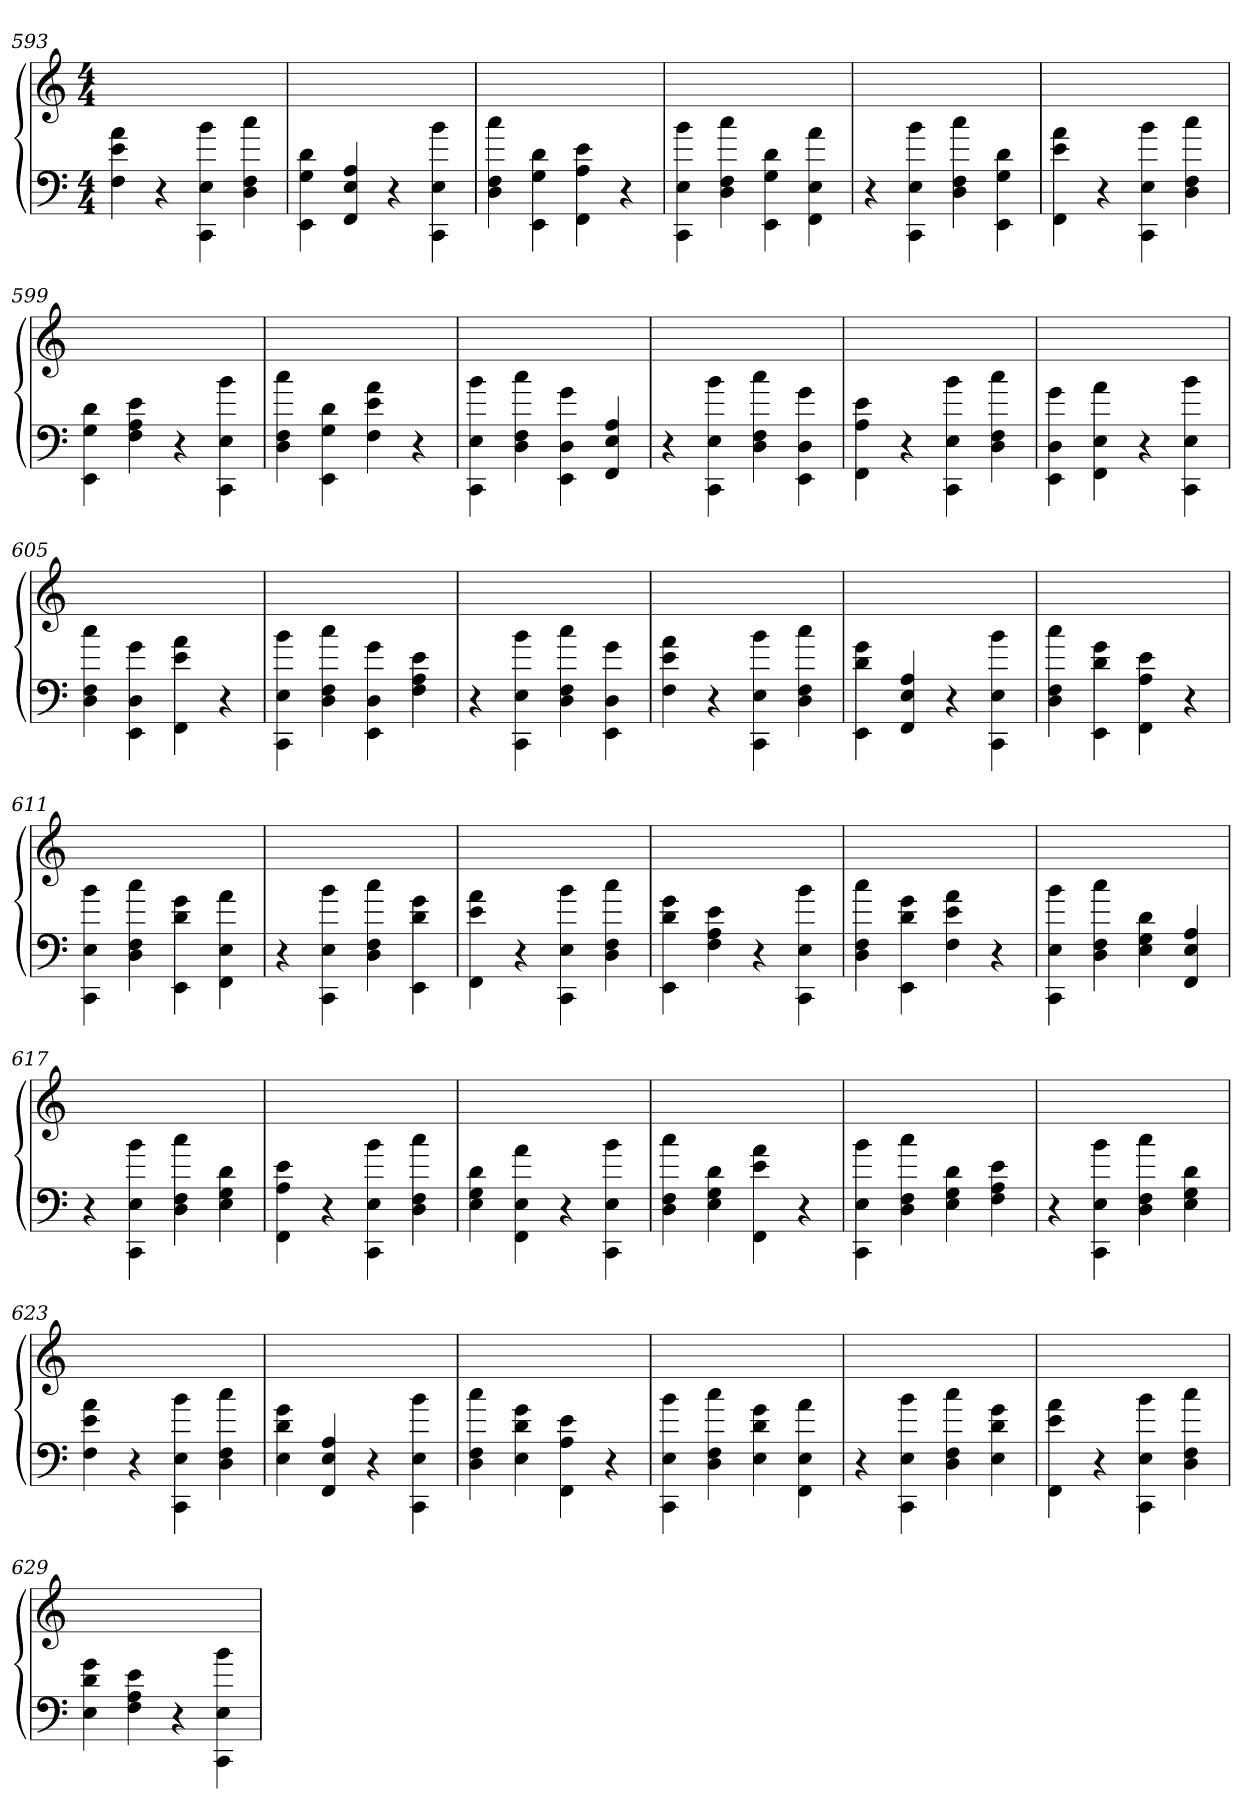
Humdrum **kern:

**kern	**kern
*part2	*part1
*staff2	*staff1
*clefF4	*clefG2
*k[]	*k[]
*C:	*C:
*M4/4	*M4/4
=593	=593
4F 4e 4a	1ryy
4r	.
4CC 4E 4b	.
4D 4F 4cc	.
=594	=594
4EE 4G 4d	1ryy
4FF 4E 4A	.
4r	.
4CC 4E 4b	.
=595	=595
4D 4F 4cc	1ryy
4EE 4G 4d	.
4FF 4A 4e	.
4r	.
=596	=596
4CC 4E 4b	1ryy
4D 4F 4cc	.
4EE 4G 4d	.
4FF 4E 4a	.
=597	=597
4r	1ryy
4CC 4E 4b	.
4D 4F 4cc	.
4EE 4G 4d	.
=598	=598
4FF 4e 4a	1ryy
4r	.
4CC 4E 4b	.
4D 4F 4cc	.
=599	=599
4EE 4G 4d	1ryy
4F 4A 4e	.
4r	.
4CC 4E 4b	.
=600	=600
4D 4F 4cc	1ryy
4EE 4G 4d	.
4F 4e 4a	.
4r	.
=601	=601
4CC 4E 4b	1ryy
4D 4F 4cc	.
4EE 4D 4g	.
4FF 4E 4A	.
=602	=602
4r	1ryy
4CC 4E 4b	.
4D 4F 4cc	.
4EE 4D 4g	.
=603	=603
4FF 4A 4e	1ryy
4r	.
4CC 4E 4b	.
4D 4F 4cc	.
=604	=604
4EE 4D 4g	1ryy
4FF 4E 4a	.
4r	.
4CC 4E 4b	.
=605	=605
4D 4F 4cc	1ryy
4EE 4D 4g	.
4FF 4e 4a	.
4r	.
=606	=606
4CC 4E 4b	1ryy
4D 4F 4cc	.
4EE 4D 4g	.
4F 4A 4e	.
=607	=607
4r	1ryy
4CC 4E 4b	.
4D 4F 4cc	.
4EE 4D 4g	.
=608	=608
4F 4e 4a	1ryy
4r	.
4CC 4E 4b	.
4D 4F 4cc	.
=609	=609
4EE 4d 4g	1ryy
4FF 4E 4A	.
4r	.
4CC 4E 4b	.
=610	=610
4D 4F 4cc	1ryy
4EE 4d 4g	.
4FF 4A 4e	.
4r	.
=611	=611
4CC 4E 4b	1ryy
4D 4F 4cc	.
4EE 4d 4g	.
4FF 4E 4a	.
=612	=612
4r	1ryy
4CC 4E 4b	.
4D 4F 4cc	.
4EE 4d 4g	.
=613	=613
4FF 4e 4a	1ryy
4r	.
4CC 4E 4b	.
4D 4F 4cc	.
=614	=614
4EE 4d 4g	1ryy
4F 4A 4e	.
4r	.
4CC 4E 4b	.
=615	=615
4D 4F 4cc	1ryy
4EE 4d 4g	.
4F 4e 4a	.
4r	.
=616	=616
4CC 4E 4b	1ryy
4D 4F 4cc	.
4E 4G 4d	.
4FF 4E 4A	.
=617	=617
4r	1ryy
4CC 4E 4b	.
4D 4F 4cc	.
4E 4G 4d	.
=618	=618
4FF 4A 4e	1ryy
4r	.
4CC 4E 4b	.
4D 4F 4cc	.
=619	=619
4E 4G 4d	1ryy
4FF 4E 4a	.
4r	.
4CC 4E 4b	.
=620	=620
4D 4F 4cc	1ryy
4E 4G 4d	.
4FF 4e 4a	.
4r	.
=621	=621
4CC 4E 4b	1ryy
4D 4F 4cc	.
4E 4G 4d	.
4F 4A 4e	.
=622	=622
4r	1ryy
4CC 4E 4b	.
4D 4F 4cc	.
4E 4G 4d	.
=623	=623
4F 4e 4a	1ryy
4r	.
4CC 4E 4b	.
4D 4F 4cc	.
=624	=624
4E 4d 4g	1ryy
4FF 4E 4A	.
4r	.
4CC 4E 4b	.
=625	=625
4D 4F 4cc	1ryy
4E 4d 4g	.
4FF 4A 4e	.
4r	.
=626	=626
4CC 4E 4b	1ryy
4D 4F 4cc	.
4E 4d 4g	.
4FF 4E 4a	.
=627	=627
4r	1ryy
4CC 4E 4b	.
4D 4F 4cc	.
4E 4d 4g	.
=628	=628
4FF 4e 4a	1ryy
4r	.
4CC 4E 4b	.
4D 4F 4cc	.
=629	=629
4E 4d 4g	1ryy
4F 4A 4e	.
4r	.
4CC 4E 4b	.
=	=
*-	*-
